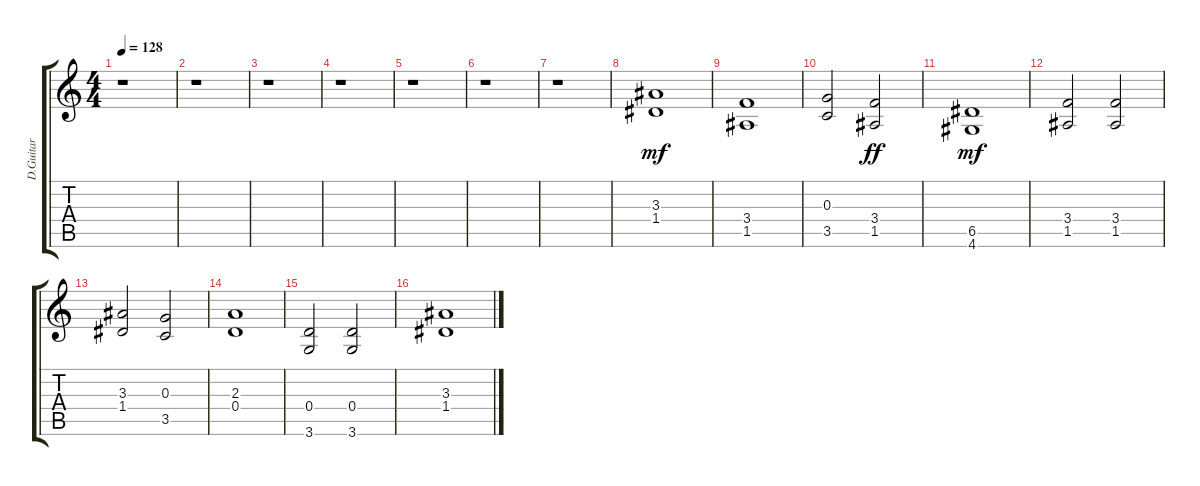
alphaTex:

\track ("D.Guitar" "D.Guitar") {instrument distortionguitar}
\staff {score tabs}
\tuning (E4 B3 G3 D3 A2 E2) {hide}
\ts (4 4)
\tempo 128
\clef g2
\ks c
r.1{dy fff} |
r.1 |
r.1 |
r.1 |
r.1 |
r.1 |
r.1 |
(3.3 1.4).1{dy mf} |
(3.4 1.5).1 |
(0.3 3.5).2 (3.4 1.5).2{dy ff} |
(6.5 4.6).1{dy mf} |
(3.4 1.5).2 (3.4 1.5).2 |
(3.3 1.4).2 (0.3 3.5).2 |
(2.3 0.4).1 |
(0.4 3.6).2 (0.4 3.6).2 |
(3.3 1.4).1
